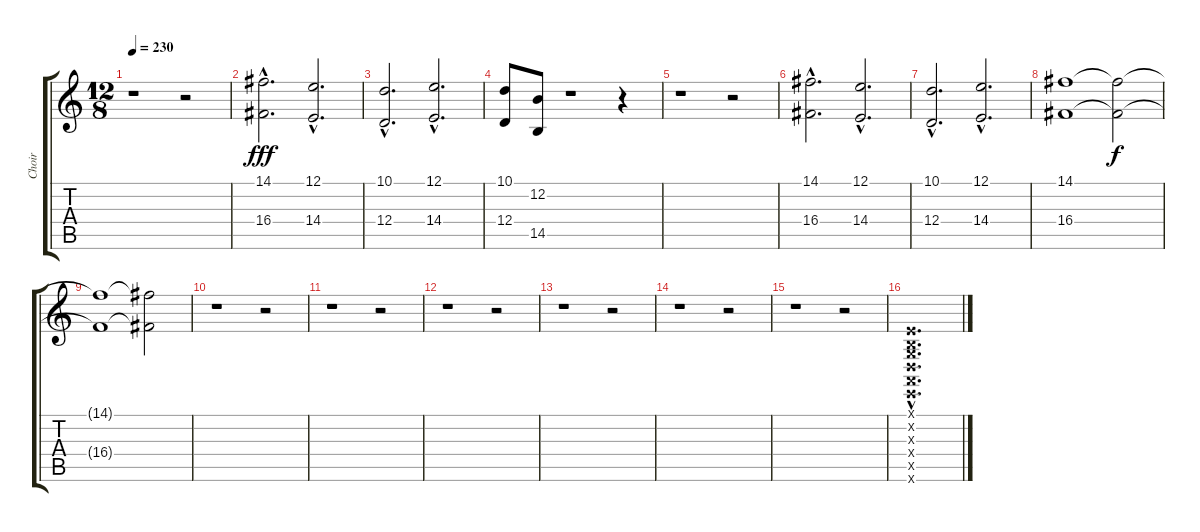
\track ("Choir" "Choir") {instrument englishhorn}
\staff {score tabs}
\tuning (E4 B3 G3 D3 A2 E2) {hide}
\ts (12 8)
\tempo 230
\clef g2
\ks c
r.1{dy fff} r.2 |
(14.1{hac} 16.4{hac}).2{d} (12.1{hac} 14.4{hac}).2{d} |
(10.1{hac} 12.4{hac}).2{d} (12.1{hac} 14.4{hac}).2{d} |
(10.1 12.4).8 (12.2 14.5).8 r.1 r.4 |
r.1 r.2 |
(14.1{hac} 16.4{hac}).2{d} (12.1{hac} 14.4{hac}).2{d} |
(10.1{hac} 12.4{hac}).2{d} (12.1{hac} 14.4{hac}).2{d} |
(14.1 16.4).1 (14.1{t} 16.4{t}).2{dy f} |
(14.1{t} 16.4{t}).1 (14.1{t} 16.4{t}).2 |
r.1 r.2 |
r.1 r.2 |
r.1 r.2 |
r.1 r.2 |
r.1 r.2 |
r.1 r.2 |
(0.1{hac x} 0.2{hac x} 0.3{hac x} 0.4{hac x} 0.5{hac x} 0.6{hac x}).1{d}
